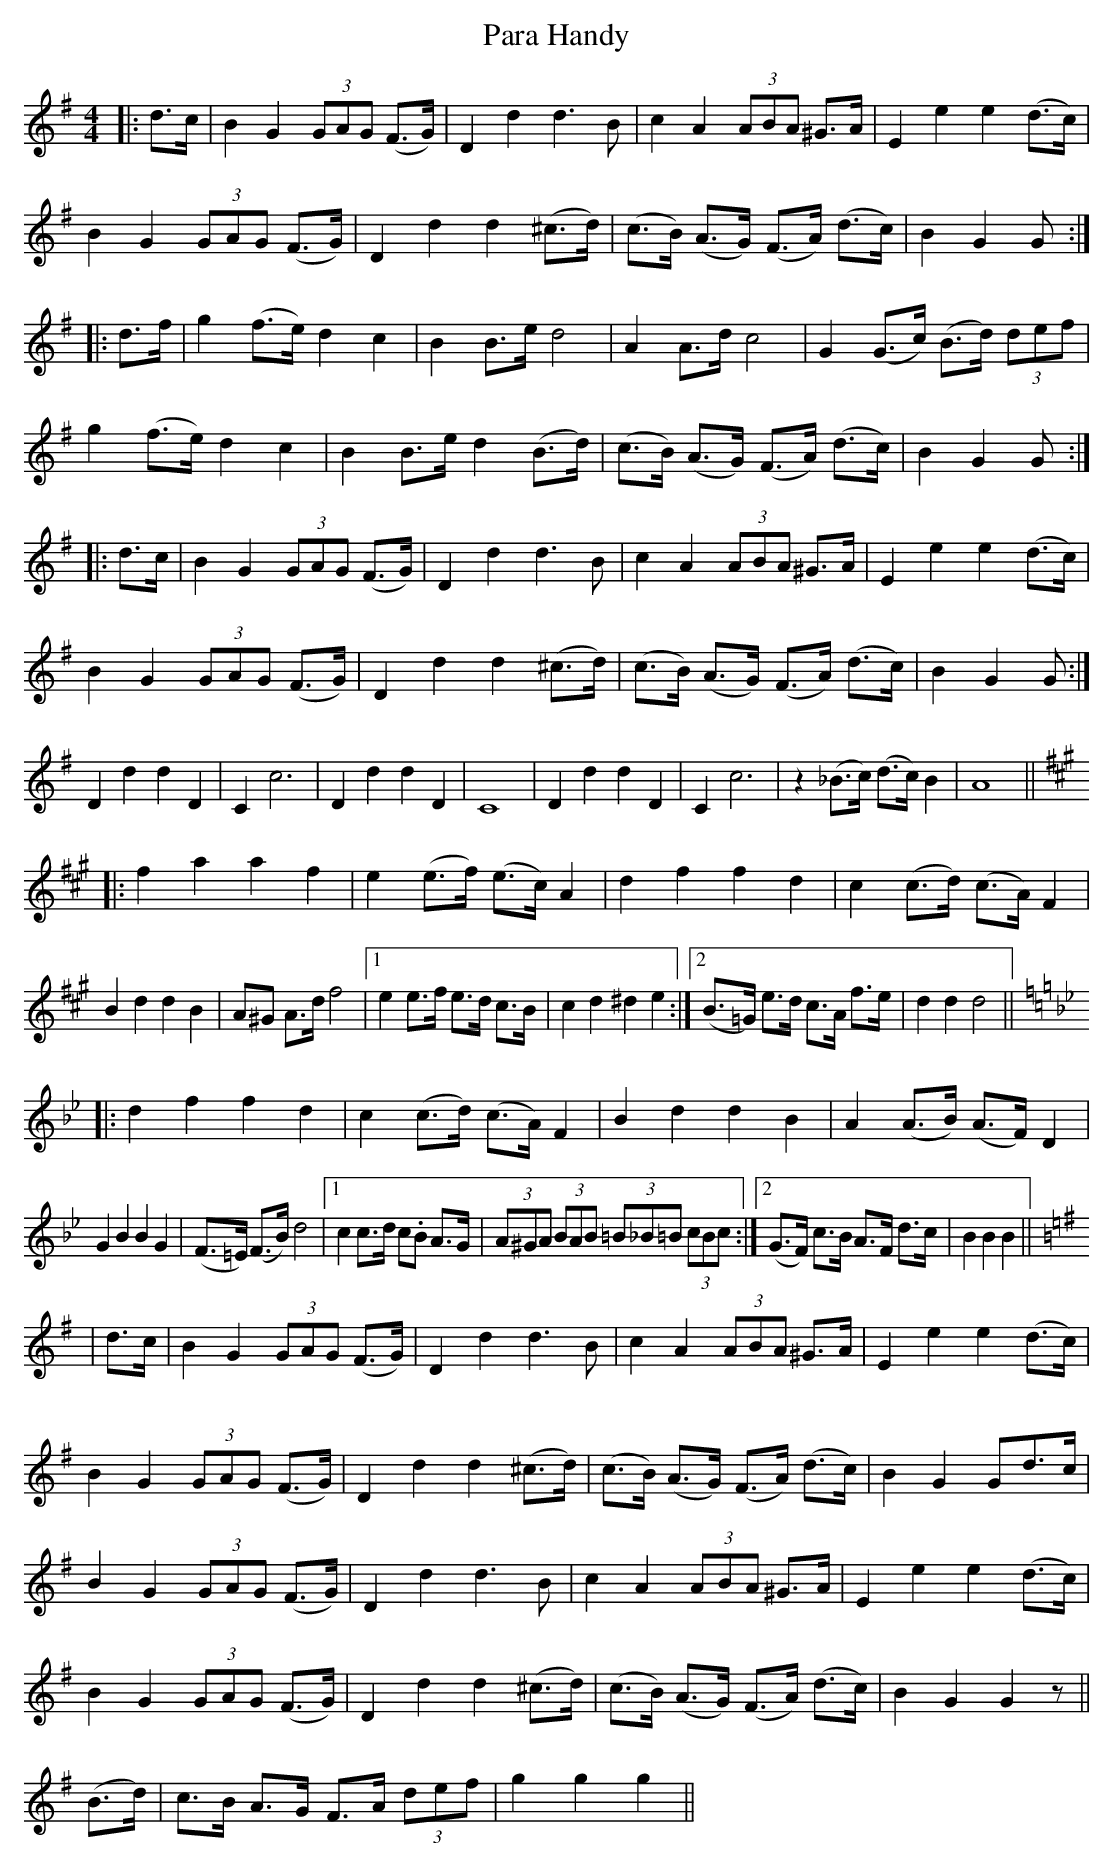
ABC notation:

X:1
T: Para Handy
M: 4/4
L: 1/8
K: Gmaj
|:d>c|B2 G2 (3 GAG (F>G)|D2 d2 d3 B|c2 A2 (3ABA ^G>A|E2 e2 e2 (d>c)|
B2 G2 (3 GAG (F>G)|D2 d2 d2 (^c>d)|(c>B) (A>G) (F>A) (d>c)|B2 G2 G:|
|:d>f|g2 (f>e) d2 c2|B2 B>e d4|A2 A>d c4|G2 (G>c) (B>d) (3 def|
g2 (f>e) d2 c2|B2 B>e d2 (B>d)|(c>B) (A>G) (F>A) (d>c)|B2 G2 G:|
|:d>c|B2 G2 (3 GAG (F>G)|D2 d2 d3 B|c2 A2 (3ABA ^G>A|E2 e2 e2 (d>c)|
B2 G2 (3 GAG (F>G)|D2 d2 d2 (^c>d)|(c>B) (A>G) (F>A) (d>c)|B2 G2 G:|
D2 d2 d2D2|C2 c6|D2 d2 d2 D2|C8|D2 d2 d2 D2|C2 c6|z2 (_B>c) (d>c) B2|A8||
K:A
|:f2 a2 a2 f2|e2 (e>f) (e>c) A2|d2 f2 f2 d2|c2 (c>d) (c>A) F2|
B2 d2 d2 B2|A^G A>d f4|1 e2 e>f e>d c>B|c2 d2 ^d2 e2:|2 (B>=G) e>d c>A f>e|d2 d2 d4||
K:Bb
|:d2 f2 f2 d2|c2 (c>d) (c>A) F2|B2 d2 d2 B2|A2 (A>B) (A>F) D2|
G2 B2 B2 G2|(F>=E) (F>B) d4|1 c2 c>d c.B A>G|(3 A^GA (3BAB (3=B_B=B (3 cBc:|2 (G>F) c>B A>F d>c|B2 B2 B2||
K:G
|d>c|B2 G2 (3 GAG (F>G)|D2 d2 d3 B|c2 A2 (3ABA ^G>A|E2 e2 e2 (d>c)|
B2 G2 (3 GAG (F>G)|D2 d2 d2 (^c>d)|(c>B) (A>G) (F>A) (d>c)|B2 G2 Gd>c|
B2 G2 (3 GAG (F>G)|D2 d2 d3 B|c2 A2 (3ABA ^G>A|E2 e2 e2 (d>c)|
B2 G2 (3 GAG (F>G)|D2 d2 d2 (^c>d)|(c>B) (A>G) (F>A) (d>c)|B2 G2 G2 z||
(B>d)|c>B A>G F>A (3def|g2 g2 g2||
